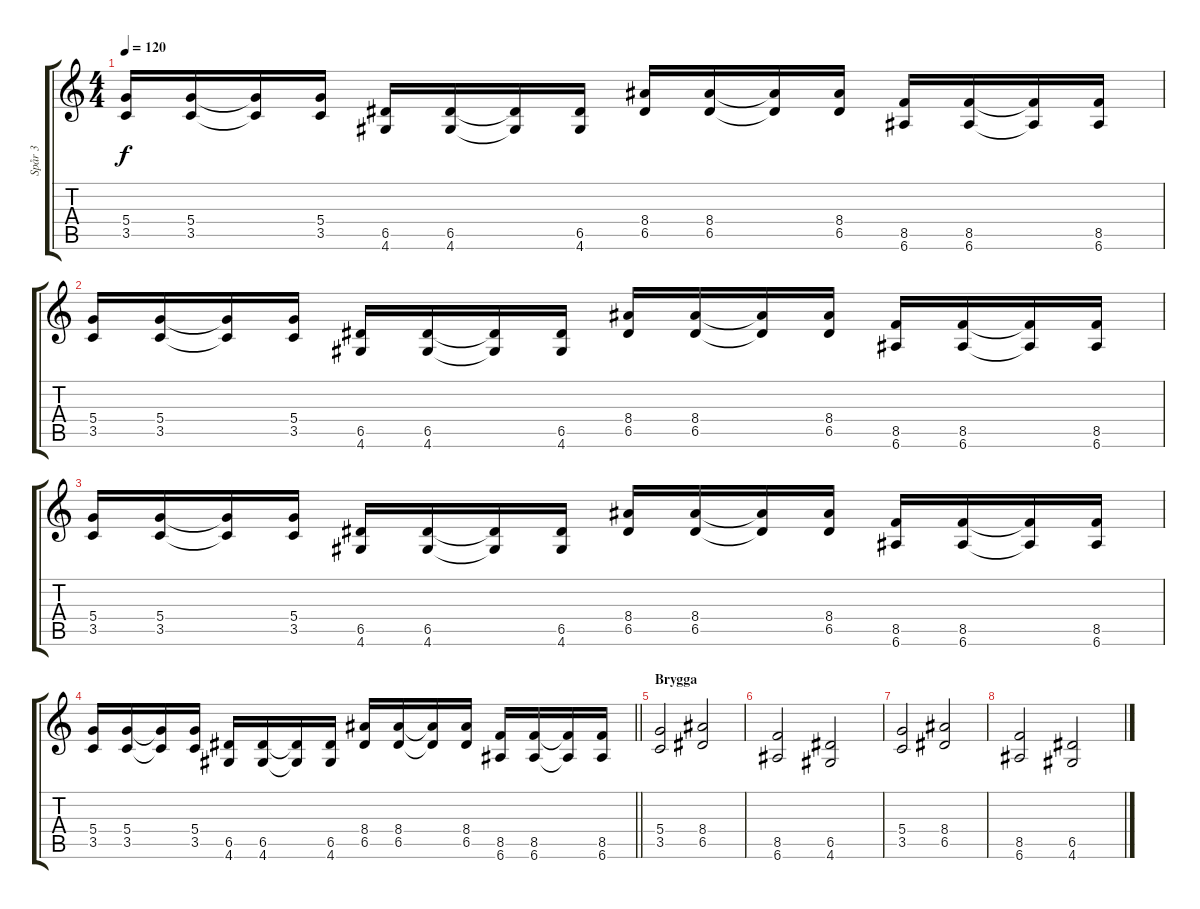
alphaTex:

\track ("Spår 3" "Spår 3") {instrument distortionguitar}
\staff {score tabs}
\tuning (E4 B3 G3 D3 A2 E2) {hide}
\ts (4 4)
\tempo 120
\clef g2
\ks c
(5.4 3.5).16{dy f} (5.4 3.5).16 (5.4{t} 3.5{t}).16 (5.4 3.5).16 (6.5 4.6).16 (6.5 4.6).16 (6.5{t} 4.6{t}).16 (6.5 4.6).16 (8.4 6.5).16 (8.4 6.5).16 (8.4{t} 6.5{t}).16 (8.4 6.5).16 (8.5 6.6).16 (8.5 6.6).16 (8.5{t} 6.6{t}).16 (8.5 6.6).16 |
(5.4 3.5).16 (5.4 3.5).16 (5.4{t} 3.5{t}).16 (5.4 3.5).16 (6.5 4.6).16 (6.5 4.6).16 (6.5{t} 4.6{t}).16 (6.5 4.6).16 (8.4 6.5).16 (8.4 6.5).16 (8.4{t} 6.5{t}).16 (8.4 6.5).16 (8.5 6.6).16 (8.5 6.6).16 (8.5{t} 6.6{t}).16 (8.5 6.6).16 |
(5.4 3.5).16 (5.4 3.5).16 (5.4{t} 3.5{t}).16 (5.4 3.5).16 (6.5 4.6).16 (6.5 4.6).16 (6.5{t} 4.6{t}).16 (6.5 4.6).16 (8.4 6.5).16 (8.4 6.5).16 (8.4{t} 6.5{t}).16 (8.4 6.5).16 (8.5 6.6).16 (8.5 6.6).16 (8.5{t} 6.6{t}).16 (8.5 6.6).16 |
\barLineRight lightlight
(5.4 3.5).16 (5.4 3.5).16 (5.4{t} 3.5{t}).16 (5.4 3.5).16 (6.5 4.6).16 (6.5 4.6).16 (6.5{t} 4.6{t}).16 (6.5 4.6).16 (8.4 6.5).16 (8.4 6.5).16 (8.4{t} 6.5{t}).16 (8.4 6.5).16 (8.5 6.6).16 (8.5 6.6).16 (8.5{t} 6.6{t}).16 (8.5 6.6).16 |
\section ("" "Brygga")
(5.4 3.5).2 (8.4 6.5).2 |
(8.5 6.6).2 (6.5 4.6).2 |
(5.4 3.5).2 (8.4 6.5).2 |
(8.5 6.6).2 (6.5 4.6).2
